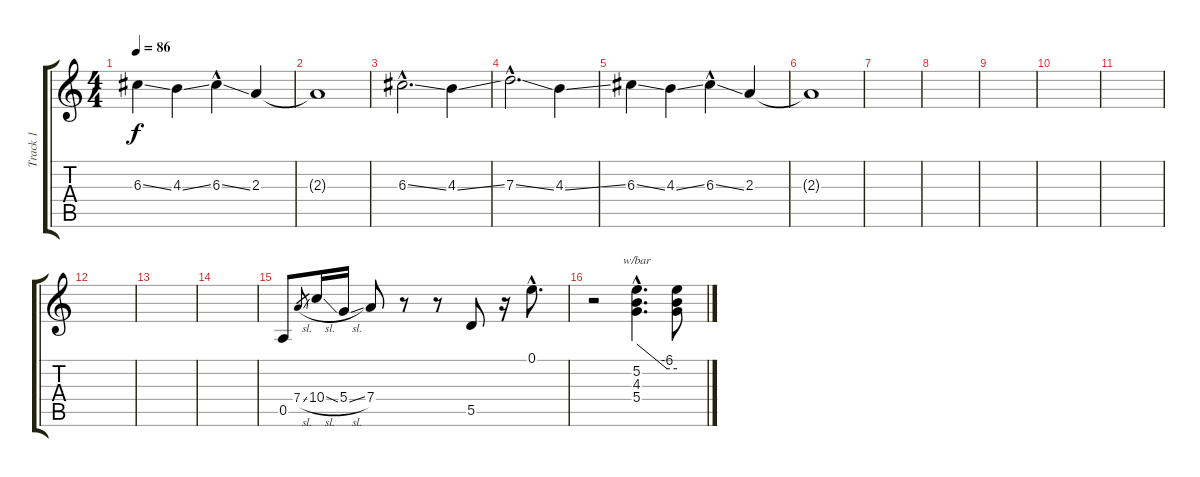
\track ("Track 1" "Track 1") {instrument distortionguitar}
\staff {score tabs}
\tuning (E4 B3 G3 D3 A2 E2) {hide}
\ts (4 4)
\tempo 86
\clef g2
\ks c
6.3{ss}.4{dy f} 4.3{ss}.4 6.3{ss hac}.4 2.3.4 |
2.3{t}.1 |
6.3{ss hac}.2{d} 4.3{ss}.4 |
7.3{ss hac}.2{d} 4.3{ss}.4 |
6.3{ss}.4 4.3{ss}.4 6.3{ss hac}.4 2.3.4 |
2.3{t}.1 |
|
|
|
|
|
|
|
|
0.5.8 7.4{sl}.8{gr} 10.4{sl}.16 5.4{sl}.16 7.4.8 r.8 r.8 5.5.8 r.16 0.1{hac}.8{d} |
r.2 (5.2{hac} 4.3{hac} 5.4{hac}).4{d tbe (custom default 0 0 45 -24 60 -24)} (5.2{t} 4.3{t} 5.4{t}).8
